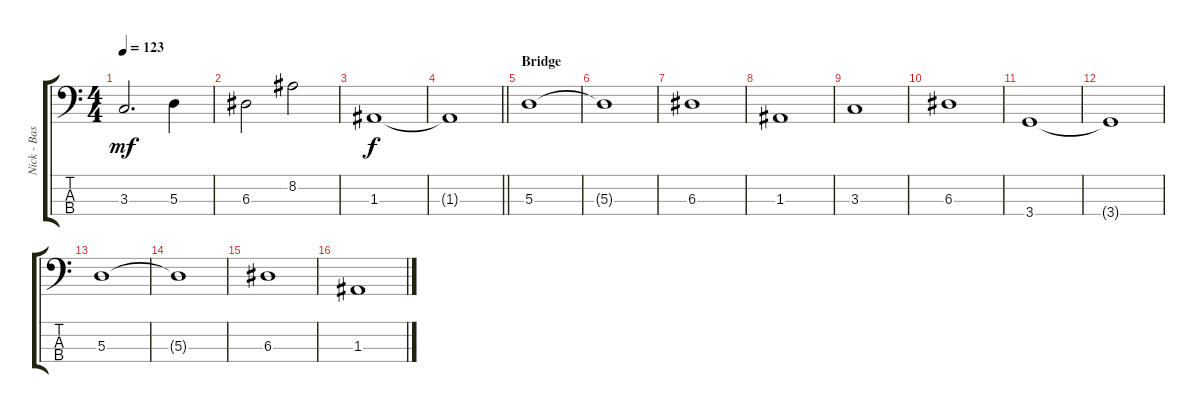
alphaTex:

\track ("Nick - Bass" "Nick - Bas") {instrument electricbasspick}
\staff {score tabs}
\tuning (G2 D2 A1 E1) {hide}
\ts (4 4)
\tempo 123
\clef f4
\ks c
3.3.2{d dy mf} 5.3.4 |
6.3.2 8.2.2 |
1.3.1{dy f} |
\barLineRight lightlight
1.3{t}.1 |
\section ("" "Bridge")
5.3.1 |
5.3{t}.1 |
6.3.1 |
1.3.1 |
3.3.1 |
6.3.1 |
3.4.1 |
3.4{t}.1 |
5.3.1 |
5.3{t}.1 |
6.3.1 |
1.3.1
